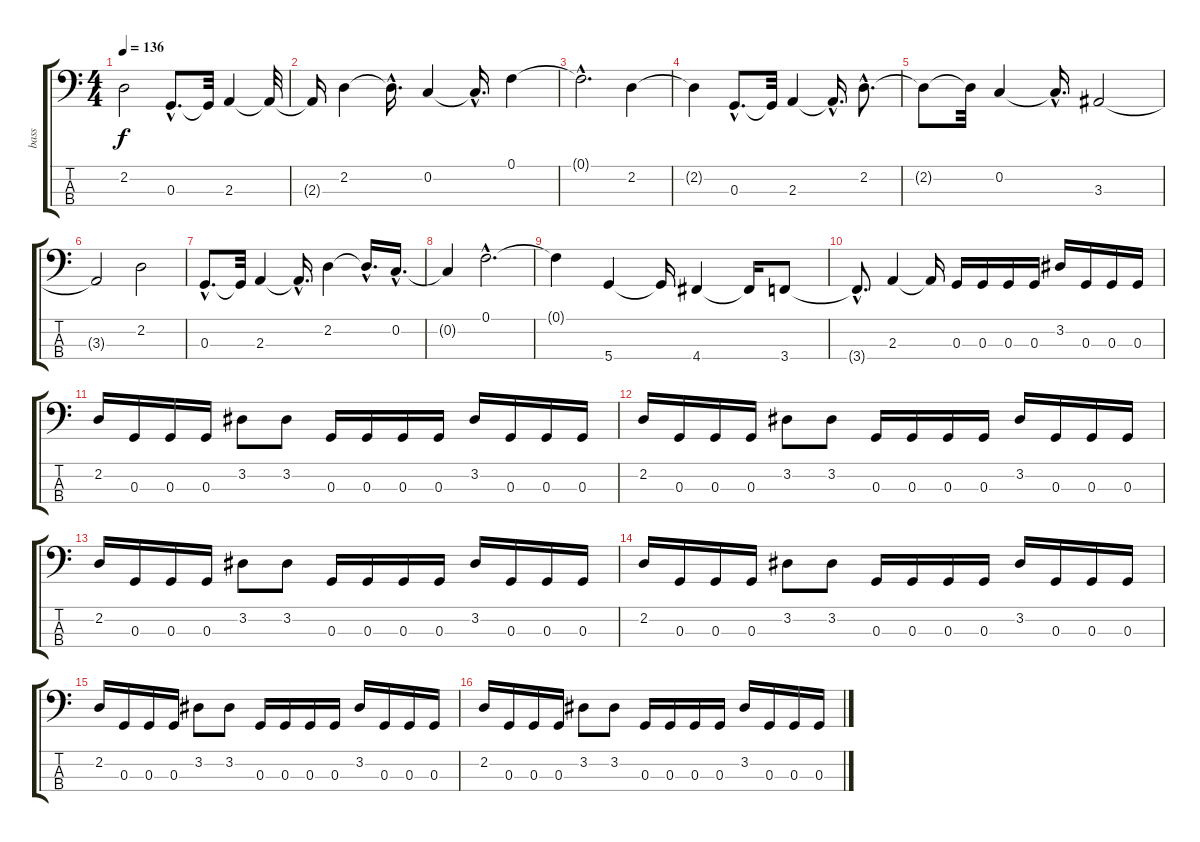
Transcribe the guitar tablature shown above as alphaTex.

\track ("bass" "bass") {instrument acousticbass}
\staff {score tabs}
\tuning (F2 C2 G1 D1) {hide}
\ts (4 4)
\tempo 136
\clef f4
\ks c
2.2.2{dy f} 0.3{hac}.8{d} 0.3{t}.32 2.3.4 2.3{t}.32 |
2.3{t}.16 2.2.4 2.2{hac t}.16{d} 0.2.4 0.2{hac t}.16{d} 0.1.4 |
0.1{hac t}.2{d} 2.2.4 |
2.2{t}.4 0.3{hac}.8{d} 0.3{t}.32 2.3.4 2.3{hac t}.16{d} 2.2{hac}.8{d} |
2.2{t}.8 2.2{t}.32 0.2.4 0.2{hac t}.16{d} 3.3.2 |
3.3{t}.2 2.2.2 |
0.3{hac}.8{d} 0.3{t}.32 2.3.4 2.3{hac t}.16{d} 2.2.4 2.2{hac t}.16{d} 0.2{hac}.16{d} |
0.2{t}.4 0.1{hac}.2{d} |
0.1{t}.4 5.4.4 5.4{t}.16 4.4.4 4.4{t}.16 3.4.8 |
3.4{hac t}.8{d} 2.3.4 2.3{t}.16 0.3.16 0.3.16 0.3.16 0.3.16 3.2.16 0.3.16 0.3.16 0.3.16 |
2.2.16 0.3.16 0.3.16 0.3.16 3.2.8 3.2.8 0.3.16 0.3.16 0.3.16 0.3.16 3.2.16 0.3.16 0.3.16 0.3.16 |
2.2.16 0.3.16 0.3.16 0.3.16 3.2.8 3.2.8 0.3.16 0.3.16 0.3.16 0.3.16 3.2.16 0.3.16 0.3.16 0.3.16 |
2.2.16 0.3.16 0.3.16 0.3.16 3.2.8 3.2.8 0.3.16 0.3.16 0.3.16 0.3.16 3.2.16 0.3.16 0.3.16 0.3.16 |
2.2.16 0.3.16 0.3.16 0.3.16 3.2.8 3.2.8 0.3.16 0.3.16 0.3.16 0.3.16 3.2.16 0.3.16 0.3.16 0.3.16 |
2.2.16 0.3.16 0.3.16 0.3.16 3.2.8 3.2.8 0.3.16 0.3.16 0.3.16 0.3.16 3.2.16 0.3.16 0.3.16 0.3.16 |
2.2.16 0.3.16 0.3.16 0.3.16 3.2.8 3.2.8 0.3.16 0.3.16 0.3.16 0.3.16 3.2.16 0.3.16 0.3.16 0.3.16
